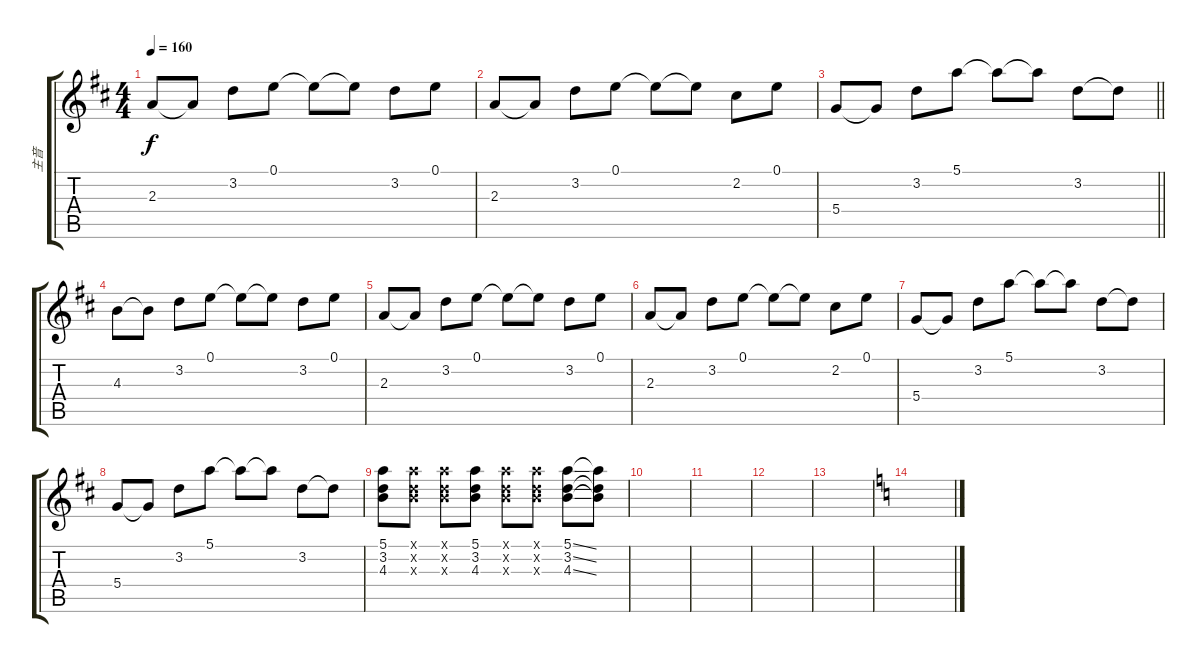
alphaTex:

\track ("主音" "主音") {instrument distortionguitar}
\staff {score tabs}
\tuning (E4 B3 G3 D3 A2 E2) {hide}
\ts (4 4)
\tempo 160
\clef g2
\ks d
2.3.8{dy f} 2.3{t}.8 3.2.8 0.1.8 0.1{t}.8 0.1{t}.8 3.2.8 0.1.8 |
2.3.8 2.3{t}.8 3.2.8 0.1.8 0.1{t}.8 0.1{t}.8 2.2.8 0.1.8 |
\barLineRight lightlight
5.4.8 5.4{t}.8 3.2.8 5.1.8 5.1{t}.8 5.1{t}.8 3.2.8 3.2{t}.8 |
4.3.8 4.3{t}.8 3.2.8 0.1.8 0.1{t}.8 0.1{t}.8 3.2.8 0.1.8 |
2.3.8 2.3{t}.8 3.2.8 0.1.8 0.1{t}.8 0.1{t}.8 3.2.8 0.1.8 |
2.3.8 2.3{t}.8 3.2.8 0.1.8 0.1{t}.8 0.1{t}.8 2.2.8 0.1.8 |
5.4.8 5.4{t}.8 3.2.8 5.1.8 5.1{t}.8 5.1{t}.8 3.2.8 3.2{t}.8 |
5.4.8 5.4{t}.8 3.2.8 5.1.8 5.1{t}.8 5.1{t}.8 3.2.8 3.2{t}.8 |
(5.1 3.2 4.3).8 (5.1{x} 3.2{x} 4.3{x}).8 (5.1{x} 3.2{x} 4.3{x}).8 (5.1 3.2 4.3).8 (5.1{x} 3.2{x} 4.3{x}).8 (5.1{x} 3.2{x} 4.3{x}).8 (5.1{ss} 3.2{ss} 4.3{ss}).8 (5.1{t} 3.2{t} 4.3{t}).8 |
|
|
|
|
\ks c
